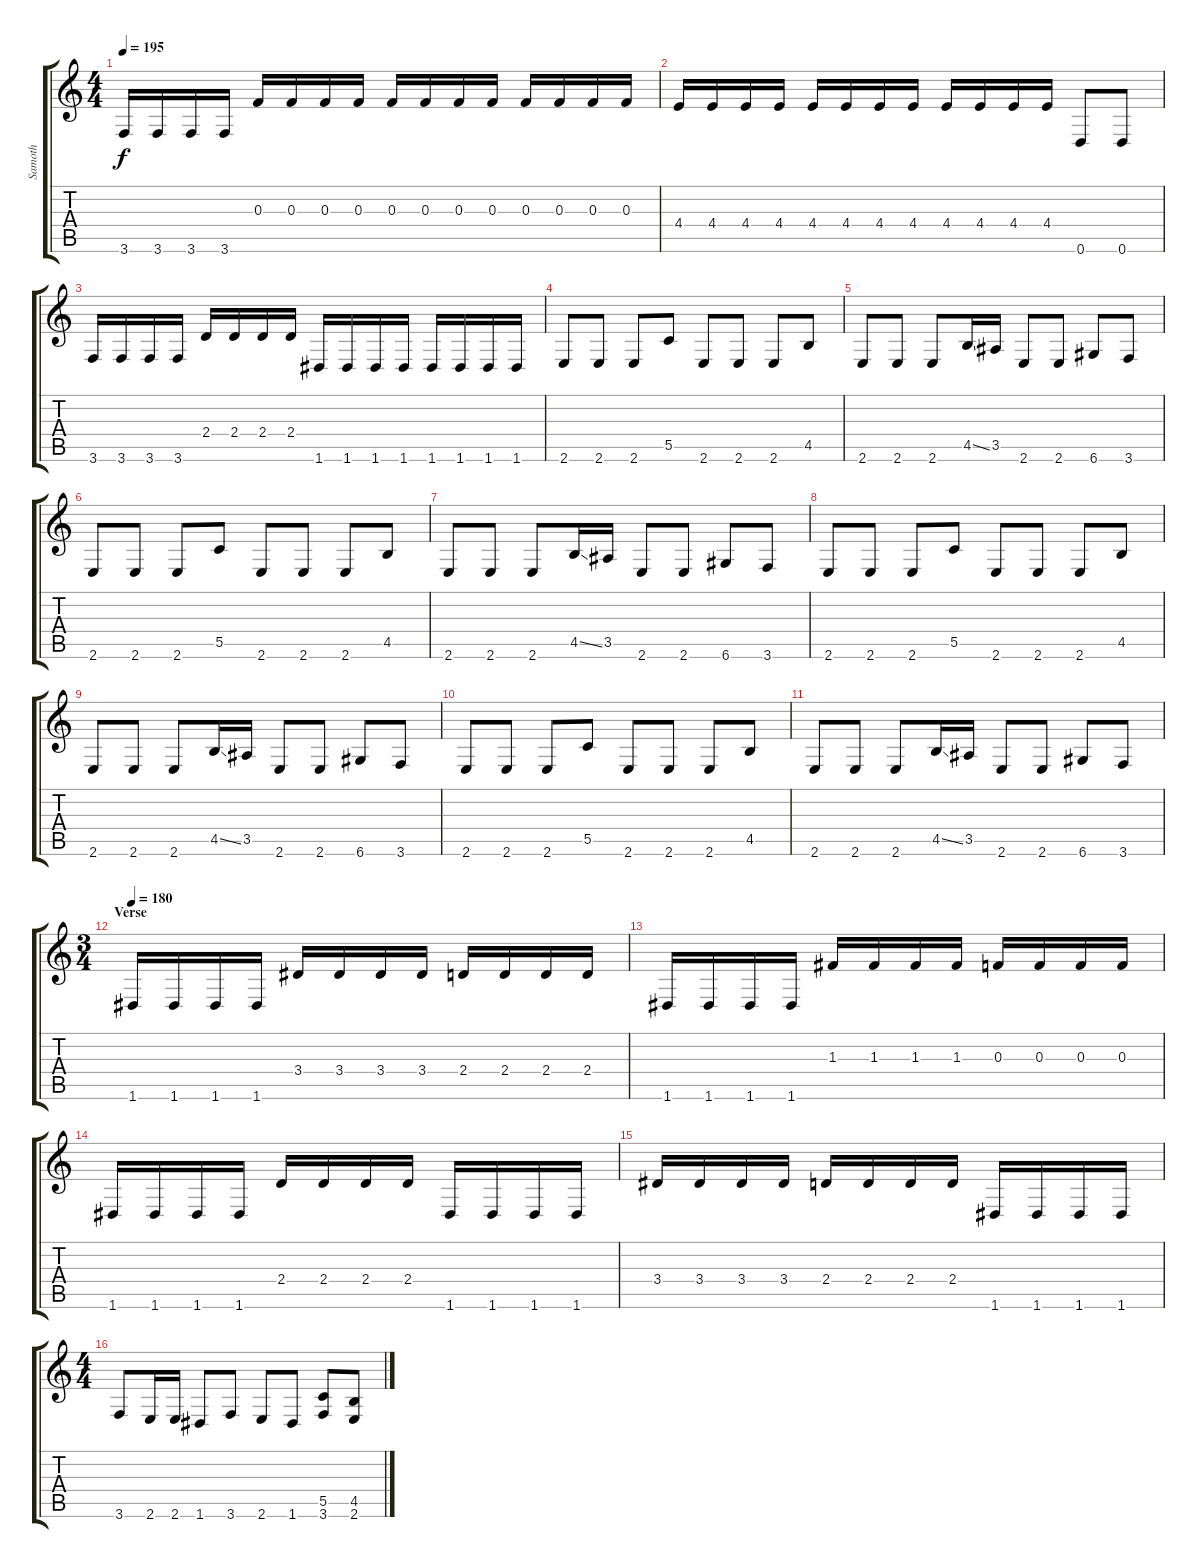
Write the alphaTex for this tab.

\track ("Samoth" "Samoth") {instrument distortionguitar}
\staff {score tabs}
\tuning (D4 A3 F3 C3 G2 D2) {hide}
\ts (4 4)
\tempo 195
\clef g2
\ks c
3.6.16{dy f} 3.6.16 3.6.16 3.6.16 0.3.16 0.3.16 0.3.16 0.3.16 0.3.16 0.3.16 0.3.16 0.3.16 0.3.16 0.3.16 0.3.16 0.3.16 |
4.4.16 4.4.16 4.4.16 4.4.16 4.4.16 4.4.16 4.4.16 4.4.16 4.4.16 4.4.16 4.4.16 4.4.16 0.6.8 0.6.8 |
3.6.16 3.6.16 3.6.16 3.6.16 2.4.16 2.4.16 2.4.16 2.4.16 1.6.16 1.6.16 1.6.16 1.6.16 1.6.16 1.6.16 1.6.16 1.6.16 |
2.6.8 2.6.8 2.6.8 5.5.8 2.6.8 2.6.8 2.6.8 4.5.8 |
2.6.8 2.6.8 2.6.8 4.5{ss}.16 3.5.16 2.6.8 2.6.8 6.6.8 3.6.8 |
2.6.8 2.6.8 2.6.8 5.5.8 2.6.8 2.6.8 2.6.8 4.5.8 |
2.6.8 2.6.8 2.6.8 4.5{ss}.16 3.5.16 2.6.8 2.6.8 6.6.8 3.6.8 |
2.6.8 2.6.8 2.6.8 5.5.8 2.6.8 2.6.8 2.6.8 4.5.8 |
2.6.8 2.6.8 2.6.8 4.5{ss}.16 3.5.16 2.6.8 2.6.8 6.6.8 3.6.8 |
2.6.8 2.6.8 2.6.8 5.5.8 2.6.8 2.6.8 2.6.8 4.5.8 |
2.6.8 2.6.8 2.6.8 4.5{ss}.16 3.5.16 2.6.8 2.6.8 6.6.8 3.6.8 |
\ts (3 4)
\section ("" "Verse")
\tempo 180
1.6.16 1.6.16 1.6.16 1.6.16 3.4.16 3.4.16 3.4.16 3.4.16 2.4.16 2.4.16 2.4.16 2.4.16 |
1.6.16 1.6.16 1.6.16 1.6.16 1.3.16 1.3.16 1.3.16 1.3.16 0.3.16 0.3.16 0.3.16 0.3.16 |
1.6.16 1.6.16 1.6.16 1.6.16 2.4.16 2.4.16 2.4.16 2.4.16 1.6.16 1.6.16 1.6.16 1.6.16 |
3.4.16 3.4.16 3.4.16 3.4.16 2.4.16 2.4.16 2.4.16 2.4.16 1.6.16 1.6.16 1.6.16 1.6.16 |
\ts (4 4)
3.6.8 2.6.16 2.6.16 1.6.8 3.6.8 2.6.8 1.6.8 (5.5 3.6).8 (4.5 2.6).8
